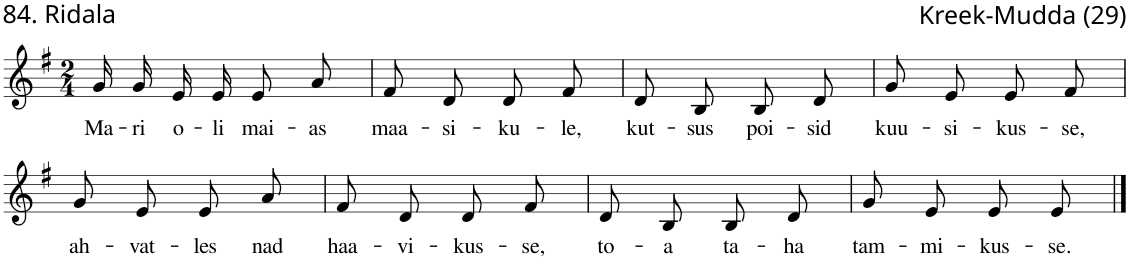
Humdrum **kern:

**kern	**text
*part1	*part1
*staff1	*staff1
*I"Voice	*
*clefG2	*
*k[f#]	*
*M2/4	*
=1	=1
!	!LO:LY:b
16g/LL	Ma-
!	!LO:LY:b
16g/J	-ri
!	!LO:LY:b
16e/L	o-
!	!LO:LY:b
16e/JJ	-li
!	!LO:LY:b
8e/L	mai-
!	!LO:LY:b
8a/J	-as
=2	=2
!	!LO:LY:b
8f#/L	maa-
!	!LO:LY:b
8d/J	-si-
!	!LO:LY:b
8d/L	-ku-
!	!LO:LY:b
8f#/J	-le,
=3	=3
!	!LO:LY:b
8d/L	kut-
!	!LO:LY:b
8B/J	-sus
!	!LO:LY:b
8B/L	poi-
!	!LO:LY:b
8d/J	-sid
=4	=4
!	!LO:LY:b
8g/L	kuu-
!	!LO:LY:b
8e/J	-si-
!	!LO:LY:b
8e/L	-kus-
!	!LO:LY:b
8f#/J	-se,
!!LO:LB:g=z
=5	=5
!	!LO:LY:b
8g/L	ah-
!	!LO:LY:b
8e/J	-vat-
!	!LO:LY:b
8e/L	-les
!	!LO:LY:b
8a/J	nad
=6	=6
!	!LO:LY:b
8f#/L	haa-
!	!LO:LY:b
8d/J	-vi-
!	!LO:LY:b
8d/L	-kus-
!	!LO:LY:b
8f#/J	-se,
=7	=7
!	!LO:LY:b
8d/L	to-
!	!LO:LY:b
8B/J	-a
!	!LO:LY:b
8B/L	ta-
!	!LO:LY:b
8d/J	-ha
=8	=8
!	!LO:LY:b
8g/L	tam-
!	!LO:LY:b
8e/J	-mi-
!	!LO:LY:b
8e/L	-kus-
!	!LO:LY:b
8e/J	-se.
==	==
*-	*-
